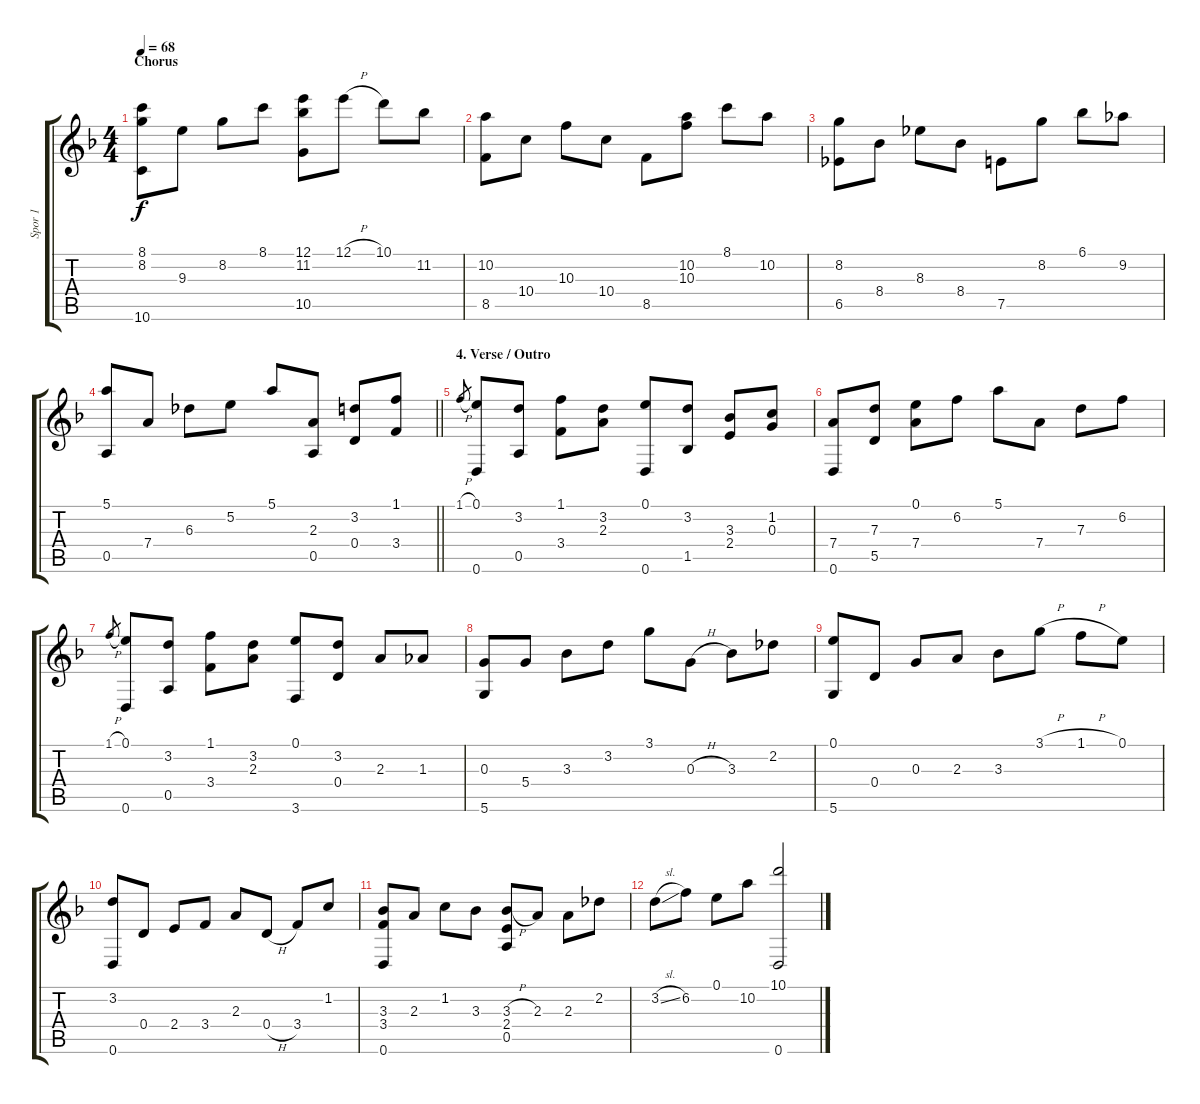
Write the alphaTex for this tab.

\track ("Spor 1" "Spor 1") {instrument acousticguitarsteel}
\staff {score tabs}
\tuning (E4 B3 G3 D3 A2 D2) {hide}
\ts (4 4)
\section ("" "Chorus")
\tempo 68
\clef g2
\ks dminor
(8.1 8.2 10.6).8{dy f} 9.3.8 8.2.8 8.1.8 (12.1 11.2 10.5).8 12.1{h}.8 10.1.8 11.2.8 |
(10.2 8.5).8 10.4.8 10.3.8 10.4.8 8.5.8 (10.2 10.3).8 8.1.8 10.2.8 |
(8.2 6.5).8 8.4.8 8.3.8 8.4.8 7.5.8 8.2.8 6.1.8 9.2.8 |
\barLineRight lightlight
(5.1 0.5).8 7.4.8 6.3.8 5.2.8 5.1.8 (2.3 0.5).8 (3.2 0.4).8 (1.1 3.4).8 |
\section ("" "4. Verse / Outro")
1.1{h}.8{gr} (0.1 0.6).8 (3.2 0.5).8 (1.1 3.4).8 (3.2 2.3).8 (0.1 0.6).8 (3.2 1.5).8 (3.3 2.4).8 (1.2 0.3).8 |
(7.4 0.6).8 (7.3 5.5).8 (0.1 7.4).8 6.2.8 5.1.8 7.4.8 7.3.8 6.2.8 |
1.1{h}.8{gr} (0.1 0.6).8 (3.2 0.5).8 (1.1 3.4).8 (3.2 2.3).8 (0.1 3.6).8 (3.2 0.4).8 2.3.8 1.3.8 |
(0.3 5.6).8 5.4.8 3.3.8 3.2.8 3.1.8 0.3{h}.8 3.3.8 2.2.8 |
(0.1 5.6).8 0.4.8 0.3.8 2.3.8 3.3.8 3.1{h}.8 1.1{h}.8 0.1.8 |
(3.2 0.6).8 0.4.8 2.4.8 3.4.8 2.3.8 0.4{h}.8 3.4.8 1.2.8 |
(3.3 3.4 0.6).8 2.3.8 1.2.8 3.3.8 (3.3{h} 2.4 0.5).8 2.3.8 2.3.8 2.2.8 |
3.2{sl}.8 6.2.8 0.1.8 10.2.8 (10.1 0.6).2
